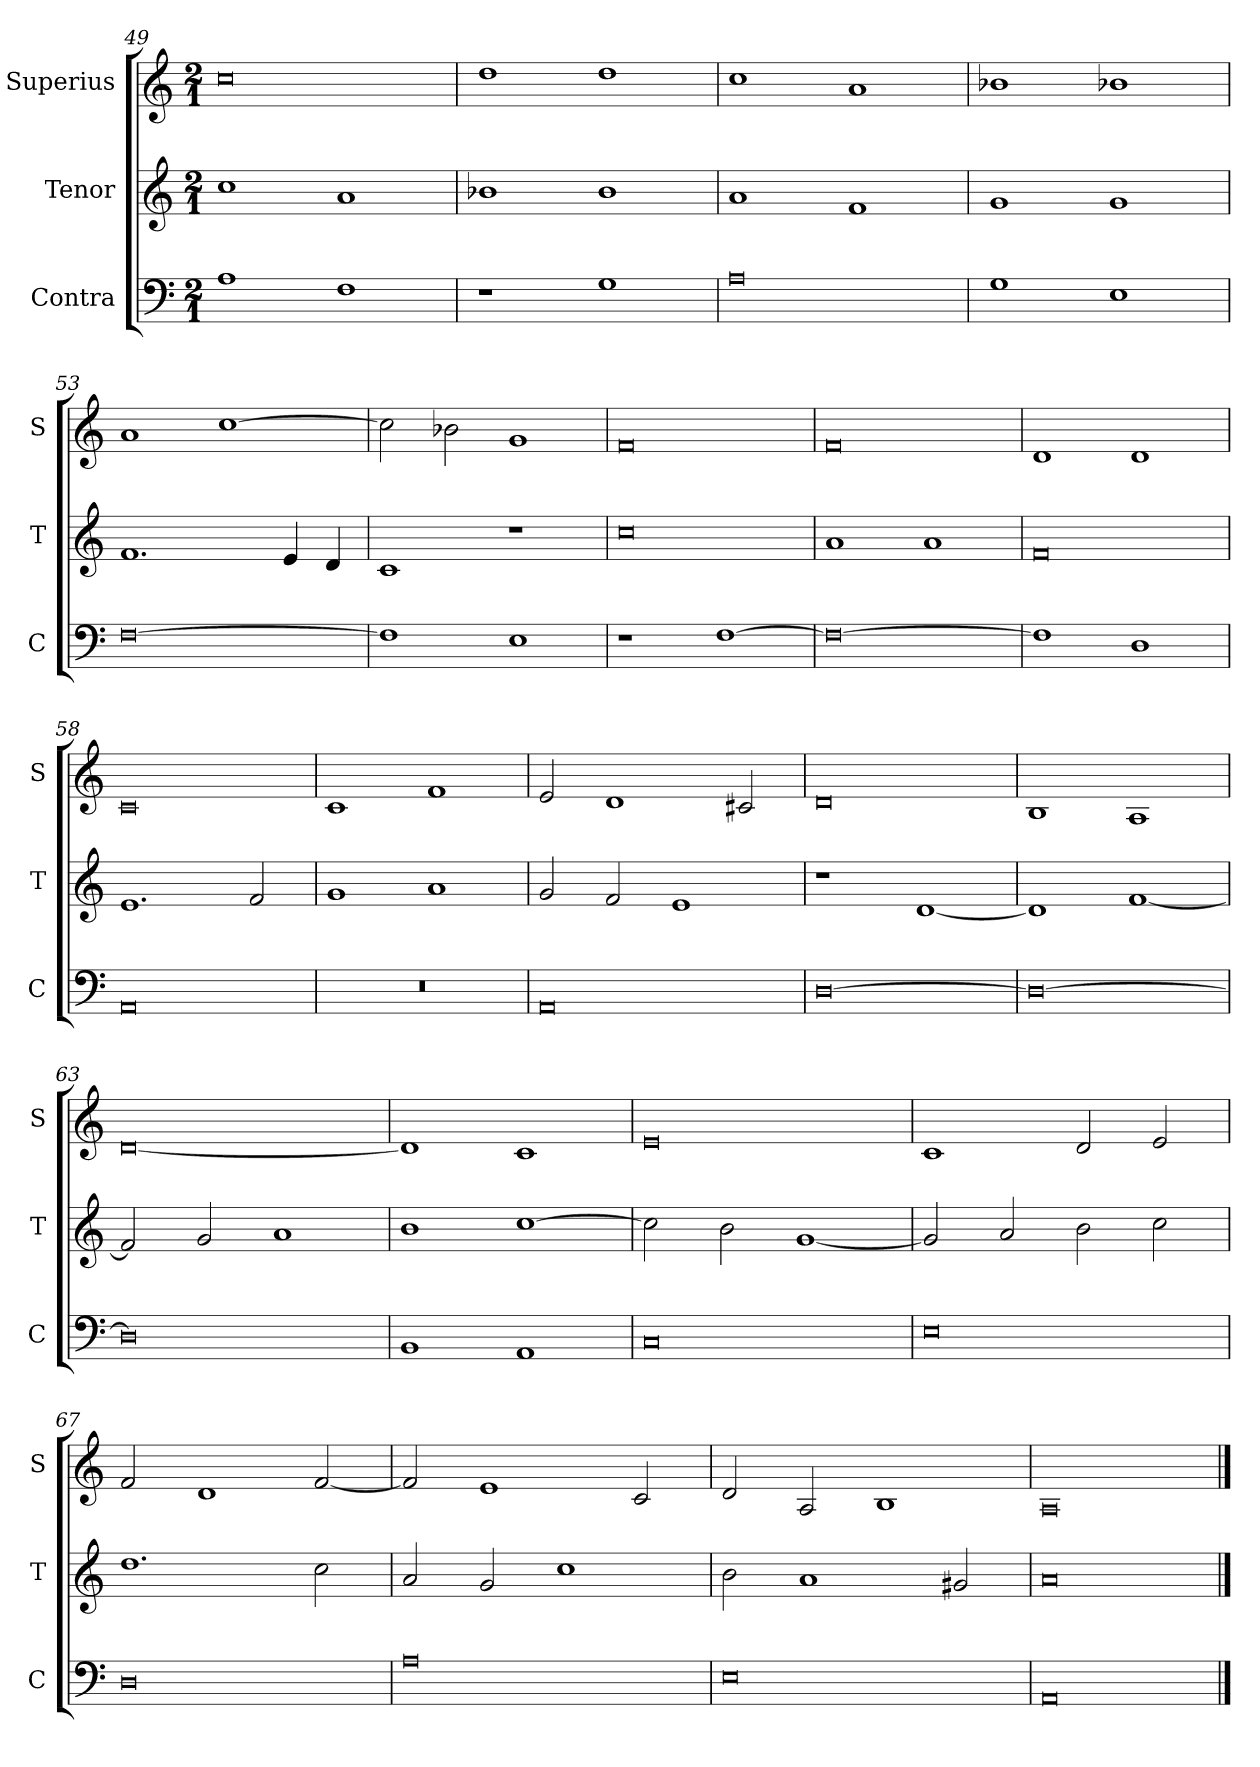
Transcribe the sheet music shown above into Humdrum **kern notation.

**kern	**kern	**kern
*part3	*part2	*part1
*staff3	*staff2	*staff1
*I"Contra	*I"Tenor	*I"Superius
*I'C	*I'T	*I'S
*clefF4	*clefG2	*clefG2
*k[]	*k[]	*k[]
*M2/1	*M2/1	*M2/1
=49	=49	=49
1A	1cc	0cc
1F	1a	.
=50	=50	=50
1r	1b-X	1dd
1G	1b-	1dd
=51	=51	=51
0A	1a	1cc
.	1f	1a
=52	=52	=52
1G	1g	1b-X
1E	1g	1b-X
=53	=53	=53
[0F	1.f	1a
.	.	[1cc
.	4e/	.
.	4d/	.
=54	=54	=54
1F]	1c	2cc\]
.	.	2b-X\
1E	1r	1g
=55	=55	=55
1r	0cc	0f
[1F	.	.
=56	=56	=56
0F_	1a	0f
.	1a	.
=57	=57	=57
1F]	0f	1d
1D	.	1d
=58	=58	=58
0AA	1.e	0c
.	2f/	.
=59	=59	=59
0r	1g	1c
.	1a	1f
=60	=60	=60
0AA	2g/	2e/
.	2f/	1d
.	1e	.
.	.	2c#X/
=61	=61	=61
[0D	1r	0d
.	[1d	.
=62	=62	=62
0D_	1d]	1B
.	[1f	1A
=63	=63	=63
0D]	2f/]	[0d
.	2g/	.
.	1a	.
=64	=64	=64
1BB	1b	1d]
1AA	[1cc	1c
=65	=65	=65
0C	2cc\]	0e
.	2b\	.
.	[1g	.
=66	=66	=66
0E	2g/]	1c
.	2a/	.
.	2b\	2d/
.	2cc\	2e/
=67	=67	=67
0D	1.dd	2f/
.	.	1d
.	2cc\	[2f/
=68	=68	=68
0A	2a/	2f/]
.	2g/	1e
.	1cc	.
.	.	2c/
=69	=69	=69
0E	2b\	2d/
.	1a	2A/
.	.	1B
.	2g#X/	.
=70	=70	=70
0AA	0a	0A
==	==	==
*-	*-	*-
